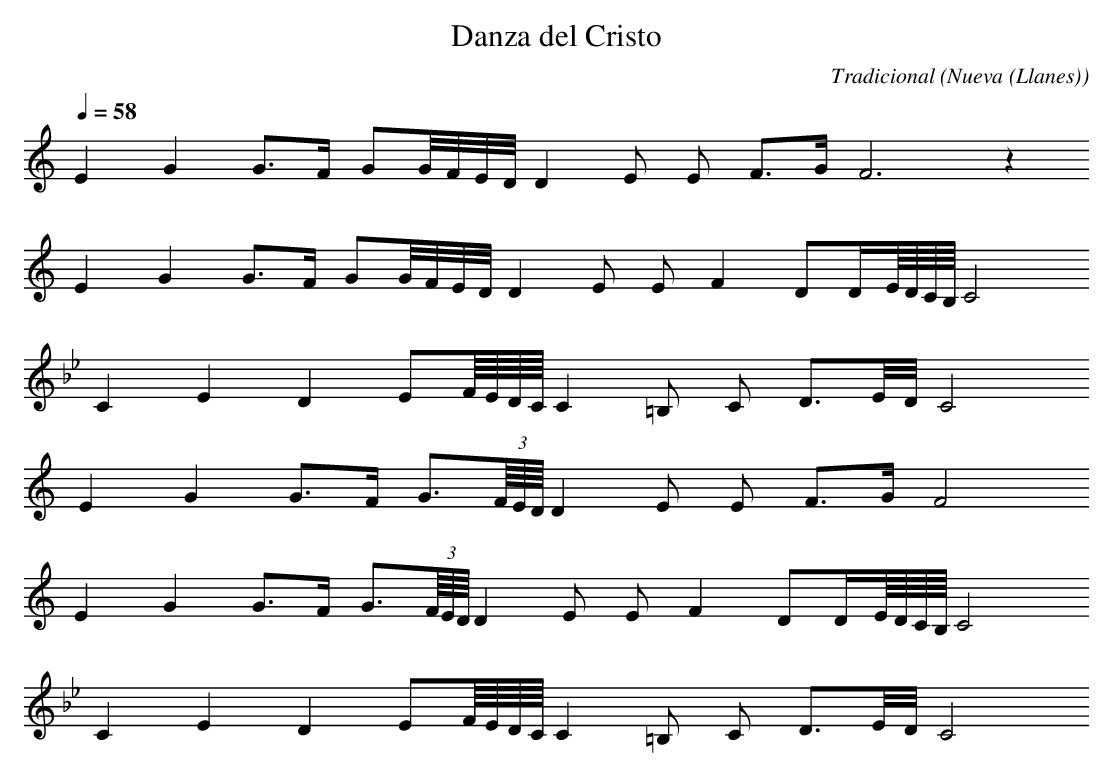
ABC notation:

X:1
T:Danza del Cristo
C:Tradicional
O:Nueva (Llanes)
L:1/8
Q:1/4=58
K:C
E2 G2 G3/2F/ GG/4F/4E/4D/4D2 E E F3/2G/ F6 z2
E2 G2 G3/2F/ GG/4F/4E/4D/4D2 E E F2 DD/E/8D/8C/8B,/8C4
[K:Bb]
C2 E2 D2 EF/8E/8D/8C/8C2 =B, C D3/2E/4D/4 C4
[K:C]
E2 G2 G3/2F/ G3/2(3F/8E/8D/8D2 E E F3/2G/F4
E2 G2 G3/2F/ G3/2(3F/8E/8D/8D2 E E F2 DD/E/8D/8C/8B,/8C4
[K:Bb]
C2 E2 D2 EF/8E/8D/8C/8C2 =B, C D3/2E/4D/4 C4
